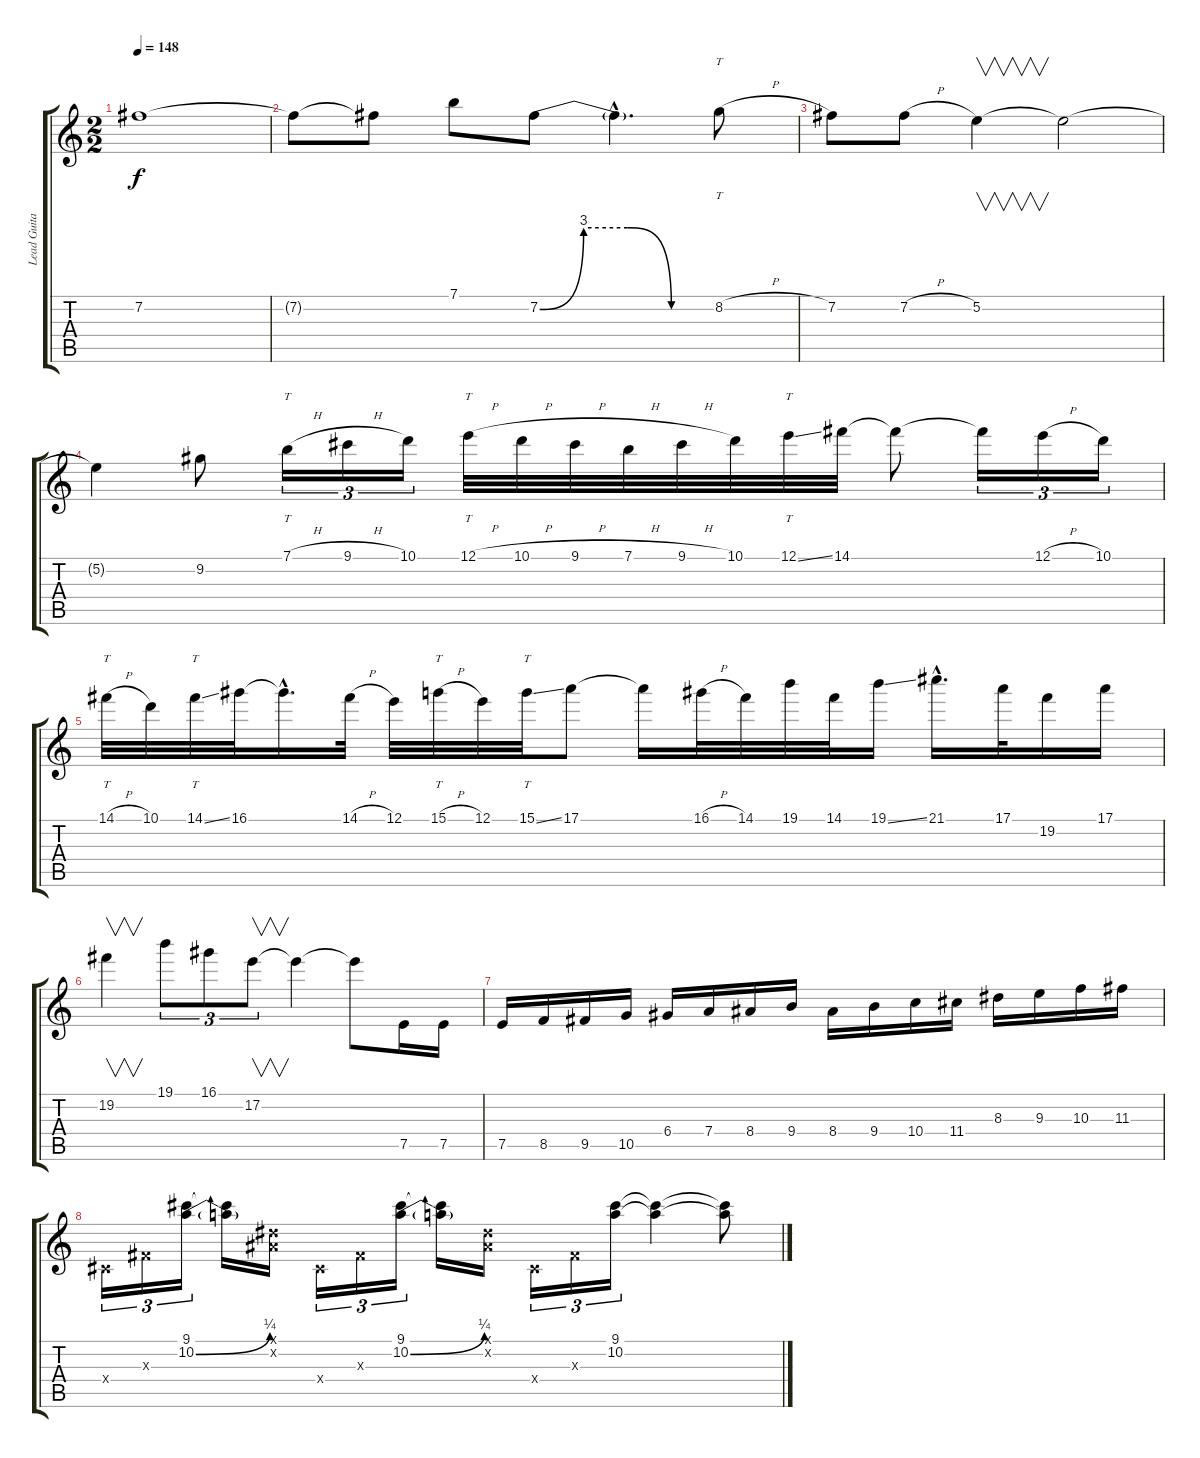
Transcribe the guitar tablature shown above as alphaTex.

\track ("Lead Guitar" "Lead Guita") {instrument distortionguitar}
\staff {score tabs}
\tuning (E4 B3 G3 D3 A2 E2) {hide}
\ts (2 2)
\tempo 148
\clef g2
\ks c
7.2{t}.1{dy f} |
7.2{t}.8 7.2{t}.8 7.1.8 7.2{be (custom 0 0 15 12 30 12 45 0 60 0)}.8 7.2{hac t}.4{d} 8.2{h}.8{tt} |
7.2.8 7.2{h}.8 5.2.4{v} 5.2{t}.2 |
5.2{t}.4 9.2.8 7.1{h}.16{tt tu (3 2)} 9.1{h}.16{tu (3 2)} 10.1.16{tu (3 2)} 12.1{h}.32{tt} 10.1{h}.32 9.1{h}.32 7.1{h}.32 9.1{h}.32 10.1.32 12.1{ss}.32{tt} 14.1.32 14.1{t}.8 14.1{t}.16{tu (3 2)} 12.1{h}.16{tu (3 2)} 10.1.16{tu (3 2)} |
14.1{h}.32{tt} 10.1.32 14.1{ss}.32{tt} 16.1.32 16.1{hac t}.16{d} 14.1{h}.32 12.1.32 15.1{h}.32{tt} 12.1.32 15.1{ss}.32{tt} 17.1.8 17.1{t}.16 16.1{h}.32 14.1.32 19.1.32 14.1.32 19.1{ss}.16 21.1{hac}.16{d} 17.1.32 19.2.16 17.1.16 |
19.2.4{v} 19.1.8{tu (3 2)} 16.1.8{tu (3 2)} 17.2.8{v tu (3 2)} 17.2{t}.4 17.2{t}.8 7.5.16 7.5.16 |
7.5.16 8.5.16 9.5.16 10.5.16 6.4.16 7.4.16 8.4.16 9.4.16 8.4.16 9.4.16 10.4.16 11.4.16 8.3.16 9.3.16 10.3.16 11.3.16 |
-1.4{x}.16{tu (3 2)} -1.3{x}.16{tu (3 2)} (9.1 10.2{be (bend 0 0 60 1)}).16{tu (3 2)} (9.1{t} 10.2{t}).16 (-1.1{x} -1.2{x}).16 -1.4{x}.16{tu (3 2)} -1.3{x}.16{tu (3 2)} (9.1 10.2{be (bend 0 0 60 1)}).16{tu (3 2)} (9.1{t} 10.2{t}).16 (-1.1{x} -1.2{x}).16 -1.4{x}.16{tu (3 2)} -1.3{x}.16{tu (3 2)} (9.1 10.2).16{tu (3 2)} (9.1{t} 10.2{t}).4 (9.1{t} 10.2{t}).8
